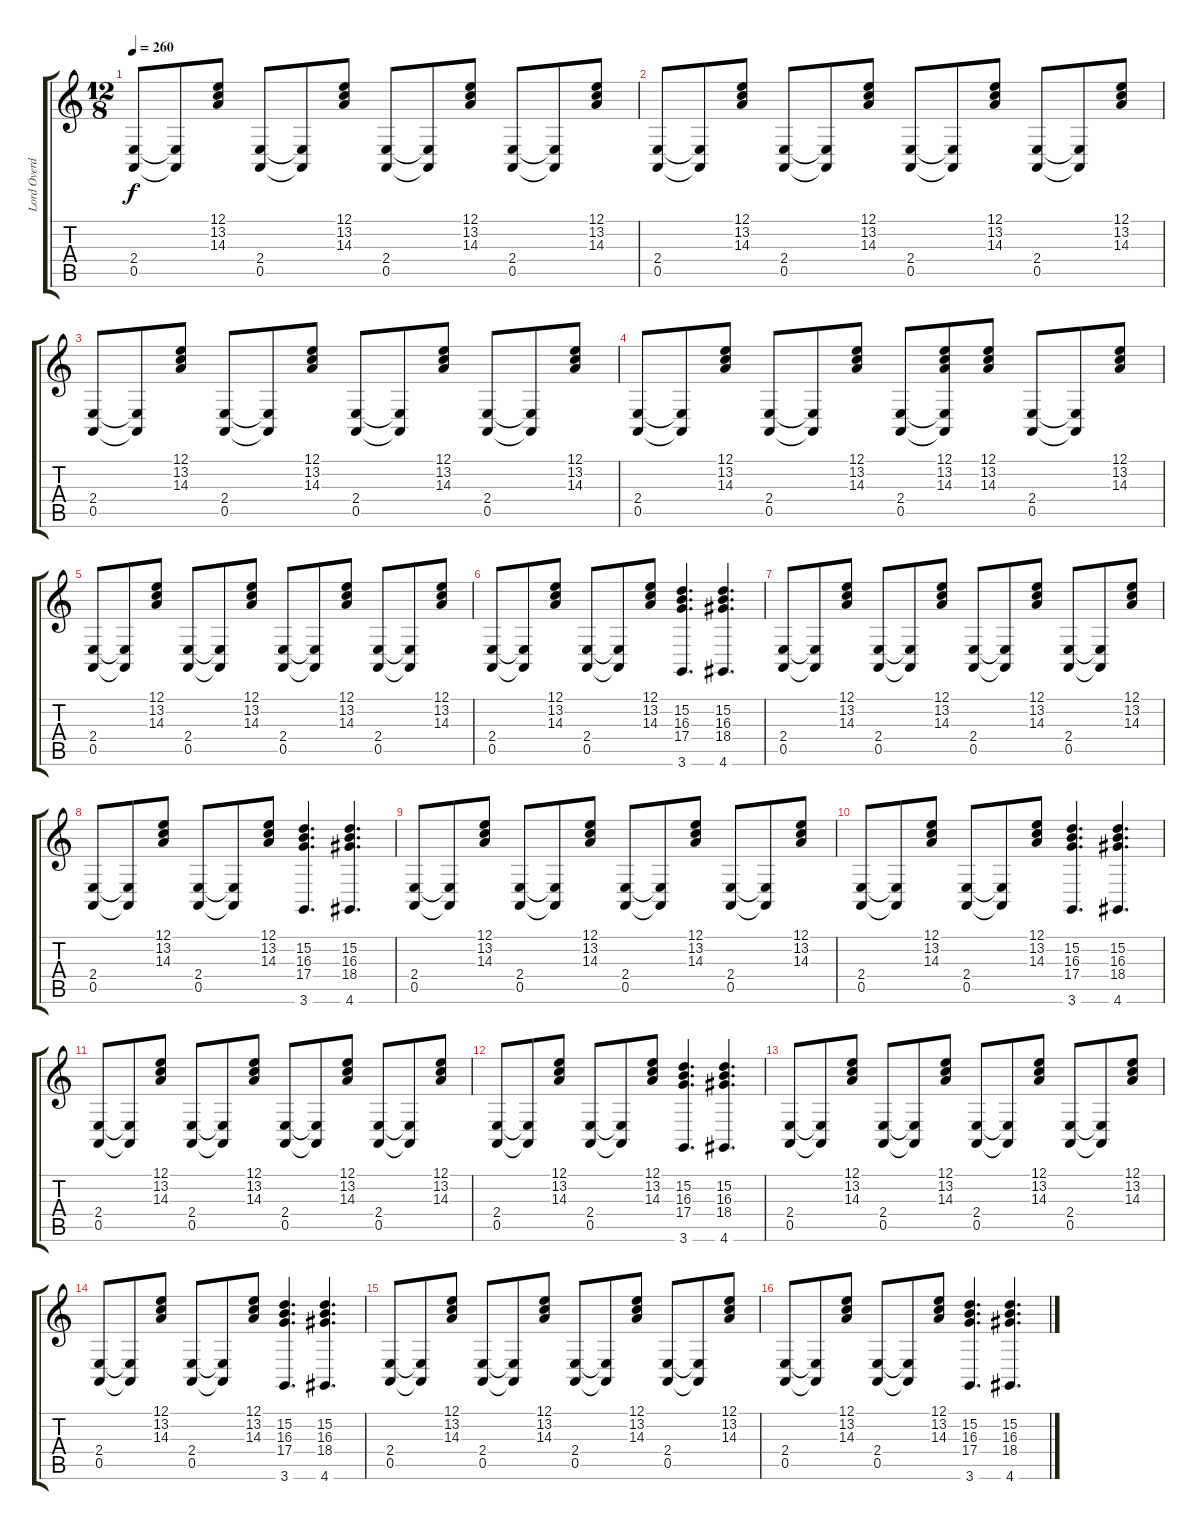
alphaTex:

\track ("Lord Overdub" "Lord Overd") {instrument drawbarorgan}
\staff {score tabs}
\tuning (E4 B3 G3 D3 A2 E2) {hide}
\ts (12 8)
\tempo 260
\clef g2
\ks c
(2.4 0.5).8{dy f} (2.4{t} 0.5{t}).8 (12.1 13.2 14.3).8 (2.4 0.5).8 (2.4{t} 0.5{t}).8 (12.1 13.2 14.3).8 (2.4 0.5).8 (2.4{t} 0.5{t}).8 (12.1 13.2 14.3).8 (2.4 0.5).8 (2.4{t} 0.5{t}).8 (12.1 13.2 14.3).8 |
(2.4 0.5).8 (2.4{t} 0.5{t}).8 (12.1 13.2 14.3).8 (2.4 0.5).8 (2.4{t} 0.5{t}).8 (12.1 13.2 14.3).8 (2.4 0.5).8 (2.4{t} 0.5{t}).8 (12.1 13.2 14.3).8 (2.4 0.5).8 (2.4{t} 0.5{t}).8 (12.1 13.2 14.3).8 |
(2.4 0.5).8 (2.4{t} 0.5{t}).8 (12.1 13.2 14.3).8 (2.4 0.5).8 (2.4{t} 0.5{t}).8 (12.1 13.2 14.3).8 (2.4 0.5).8 (2.4{t} 0.5{t}).8 (12.1 13.2 14.3).8 (2.4 0.5).8 (2.4{t} 0.5{t}).8 (12.1 13.2 14.3).8 |
(2.4 0.5).8 (2.4{t} 0.5{t}).8 (12.1 13.2 14.3).8 (2.4 0.5).8 (2.4{t} 0.5{t}).8 (12.1 13.2 14.3).8 (2.4 0.5).8 (12.1 13.2 14.3 2.4{t} 0.5{t}).8 (12.1 13.2 14.3).8 (2.4 0.5).8 (2.4{t} 0.5{t}).8 (12.1 13.2 14.3).8 |
(2.4 0.5).8 (2.4{t} 0.5{t}).8 (12.1 13.2 14.3).8 (2.4 0.5).8 (2.4{t} 0.5{t}).8 (12.1 13.2 14.3).8 (2.4 0.5).8 (2.4{t} 0.5{t}).8 (12.1 13.2 14.3).8 (2.4 0.5).8 (2.4{t} 0.5{t}).8 (12.1 13.2 14.3).8 |
(2.4 0.5).8 (2.4{t} 0.5{t}).8 (12.1 13.2 14.3).8 (2.4 0.5).8 (2.4{t} 0.5{t}).8 (12.1 13.2 14.3).8 (15.2 16.3 17.4 3.6).4{d} (15.2 16.3 18.4 4.6).4{d} |
(2.4 0.5).8 (2.4{t} 0.5{t}).8 (12.1 13.2 14.3).8 (2.4 0.5).8 (2.4{t} 0.5{t}).8 (12.1 13.2 14.3).8 (2.4 0.5).8 (2.4{t} 0.5{t}).8 (12.1 13.2 14.3).8 (2.4 0.5).8 (2.4{t} 0.5{t}).8 (12.1 13.2 14.3).8 |
(2.4 0.5).8 (2.4{t} 0.5{t}).8 (12.1 13.2 14.3).8 (2.4 0.5).8 (2.4{t} 0.5{t}).8 (12.1 13.2 14.3).8 (15.2 16.3 17.4 3.6).4{d} (15.2 16.3 18.4 4.6).4{d} |
(2.4 0.5).8 (2.4{t} 0.5{t}).8 (12.1 13.2 14.3).8 (2.4 0.5).8 (2.4{t} 0.5{t}).8 (12.1 13.2 14.3).8 (2.4 0.5).8 (2.4{t} 0.5{t}).8 (12.1 13.2 14.3).8 (2.4 0.5).8 (2.4{t} 0.5{t}).8 (12.1 13.2 14.3).8 |
(2.4 0.5).8 (2.4{t} 0.5{t}).8 (12.1 13.2 14.3).8 (2.4 0.5).8 (2.4{t} 0.5{t}).8 (12.1 13.2 14.3).8 (15.2 16.3 17.4 3.6).4{d} (15.2 16.3 18.4 4.6).4{d} |
(2.4 0.5).8 (2.4{t} 0.5{t}).8 (12.1 13.2 14.3).8 (2.4 0.5).8 (2.4{t} 0.5{t}).8 (12.1 13.2 14.3).8 (2.4 0.5).8 (2.4{t} 0.5{t}).8 (12.1 13.2 14.3).8 (2.4 0.5).8 (2.4{t} 0.5{t}).8 (12.1 13.2 14.3).8 |
(2.4 0.5).8 (2.4{t} 0.5{t}).8 (12.1 13.2 14.3).8 (2.4 0.5).8 (2.4{t} 0.5{t}).8 (12.1 13.2 14.3).8 (15.2 16.3 17.4 3.6).4{d} (15.2 16.3 18.4 4.6).4{d} |
(2.4 0.5).8 (2.4{t} 0.5{t}).8 (12.1 13.2 14.3).8 (2.4 0.5).8 (2.4{t} 0.5{t}).8 (12.1 13.2 14.3).8 (2.4 0.5).8 (2.4{t} 0.5{t}).8 (12.1 13.2 14.3).8 (2.4 0.5).8 (2.4{t} 0.5{t}).8 (12.1 13.2 14.3).8 |
(2.4 0.5).8 (2.4{t} 0.5{t}).8 (12.1 13.2 14.3).8 (2.4 0.5).8 (2.4{t} 0.5{t}).8 (12.1 13.2 14.3).8 (15.2 16.3 17.4 3.6).4{d} (15.2 16.3 18.4 4.6).4{d} |
(2.4 0.5).8 (2.4{t} 0.5{t}).8 (12.1 13.2 14.3).8 (2.4 0.5).8 (2.4{t} 0.5{t}).8 (12.1 13.2 14.3).8 (2.4 0.5).8 (2.4{t} 0.5{t}).8 (12.1 13.2 14.3).8 (2.4 0.5).8 (2.4{t} 0.5{t}).8 (12.1 13.2 14.3).8 |
(2.4 0.5).8 (2.4{t} 0.5{t}).8 (12.1 13.2 14.3).8 (2.4 0.5).8 (2.4{t} 0.5{t}).8 (12.1 13.2 14.3).8 (15.2 16.3 17.4 3.6).4{d} (15.2 16.3 18.4 4.6).4{d}
